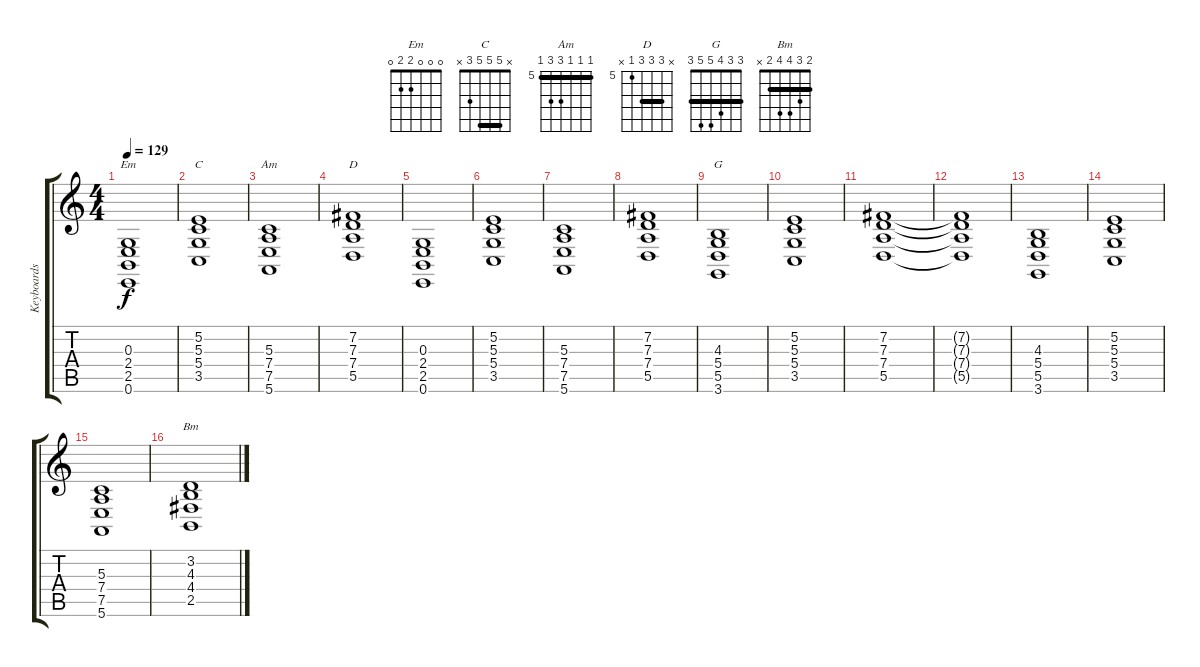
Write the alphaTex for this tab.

\track ("Keyboards 2" "Keyboards ") {instrument stringensemble1}
\staff {score tabs}
\tuning (E4 B3 G3 D3 A2 E2) {hide}
\chord ("Em" 0 0 0 2 2 0)
\chord ("C" x 5 5 5 3 x) {barre 5}
\chord ("Am" 5 5 5 7 7 5) {firstfret 5 barre 5}
\chord ("D" x 7 7 7 5 x) {firstfret 5 barre 7}
\chord ("G" 3 3 4 5 5 3) {barre 3}
\chord ("Bm" 2 3 4 4 2 x) {barre 2}
\ts (4 4)
\tempo 129
\clef g2
\ks c
(0.3 2.4 2.5 0.6).1{ch "Em" dy f} |
(5.2 5.3 5.4 3.5).1{ch "C"} |
(5.3 7.4 7.5 5.6).1{ch "Am"} |
(7.2 7.3 7.4 5.5).1{ch "D"} |
(0.3 2.4 2.5 0.6).1 |
(5.2 5.3 5.4 3.5).1 |
(5.3 7.4 7.5 5.6).1 |
(7.2 7.3 7.4 5.5).1 |
(4.3 5.4 5.5 3.6).1{ch "G"} |
(5.2 5.3 5.4 3.5).1 |
(7.2 7.3 7.4 5.5).1 |
(7.2{t} 7.3{t} 7.4{t} 5.5{t}).1 |
(4.3 5.4 5.5 3.6).1 |
(5.2 5.3 5.4 3.5).1 |
(5.3 7.4 7.5 5.6).1 |
(3.2 4.3 4.4 2.5).1{ch "Bm"}
